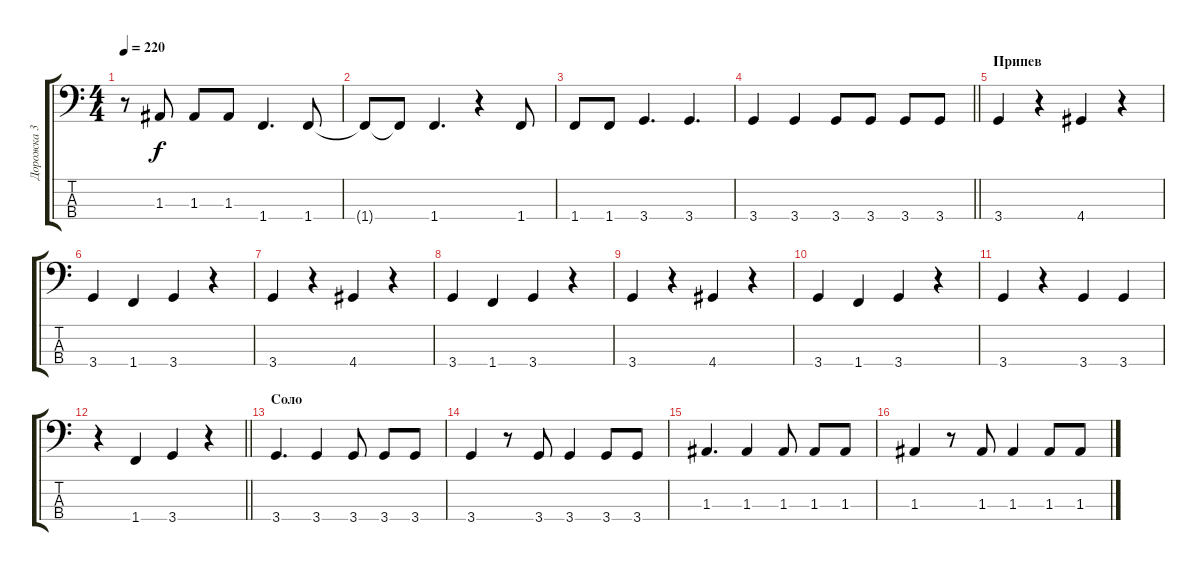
\track ("Дорожка 3" "Дорожка 3") {instrument electricbasspick}
\staff {score tabs}
\tuning (G2 D2 A1 E1) {hide}
\ts (4 4)
\tempo 220
\clef f4
\ks c
r.8{dy f} 1.3.8 1.3.8 1.3.8 1.4.4{d} 1.4.8 |
1.4{t}.8 1.4{t}.8 1.4.4{d} r.4 1.4.8 |
1.4.8 1.4.8 3.4.4{d} 3.4.4{d} |
\barLineRight lightlight
3.4.4 3.4.4 3.4.8 3.4.8 3.4.8 3.4.8 |
\section ("" "Припев")
3.4.4 r.4 4.4.4 r.4 |
3.4.4 1.4.4 3.4.4 r.4 |
3.4.4 r.4 4.4.4 r.4 |
3.4.4 1.4.4 3.4.4 r.4 |
3.4.4 r.4 4.4.4 r.4 |
3.4.4 1.4.4 3.4.4 r.4 |
3.4.4 r.4 3.4.4 3.4.4 |
\barLineRight lightlight
r.4 1.4.4 3.4.4 r.4 |
\section ("" "Соло")
3.4.4{d} 3.4.4 3.4.8 3.4.8 3.4.8 |
3.4.4 r.8 3.4.8 3.4.4 3.4.8 3.4.8 |
1.3.4{d} 1.3.4 1.3.8 1.3.8 1.3.8 |
1.3.4 r.8 1.3.8 1.3.4 1.3.8 1.3.8
